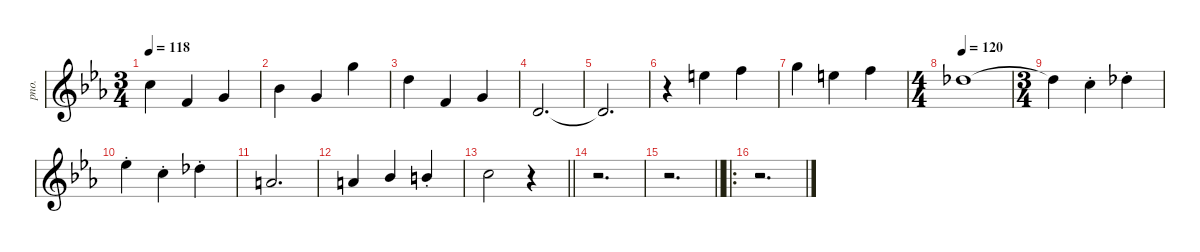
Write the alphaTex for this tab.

\defaultSystemsLayout 4
\hideDynamics
\bracketExtendMode nobrackets
\otherSystemsTrackNameOrientation horizontal
\track ("Piano" "pno.") {defaultSystemsLayout 8 instrument acousticgrandpiano}
\staff {score}
\tuning (E4 B3 G3 D3 A2 E2)
\ts (3 4)
\tempo 118
\clef g2
\ks eb
17.3{acc forcenatural}.4{dy mp beam Down} 15.4{acc forcenatural}.4{beam Up} 17.4{acc forcenatural}.4{beam Up} |
15.3{acc b}.4{beam Down} 17.4{acc forcenatural}.4{beam Up} 15.1{acc forcenatural}.4{beam Down} |
15.2{acc forcenatural}.4{beam Down} 15.4{acc forcenatural}.4{beam Up} 17.4{acc forcenatural}.4{beam Up} |
17.5{acc forcenatural}.2{d beam Up} |
17.5{t acc forcenatural}.2{d beam Up} |
r.4{beam Down} 12.1{acc forcenatural}.4{beam Down} 13.1{acc forcenatural}.4{beam Down} |
15.1{acc forcenatural}.4{beam Down} 12.1{acc forcenatural}.4{beam Down} 13.1{acc forcenatural}.4{beam Down} |
\ts (4 4)
\beaming (8 2 2 2 2)
\tempo 120
14.2{acc b}.1{dy f beam Down} |
\ts (3 4)
\beaming (8 2 2 2)
14.2{t acc b}.4{beam Down} 13.2{st acc forcenatural}.4{dy mp beam Down} 14.2{st acc b}.4{beam Down} |
16.2{st acc b}.4{beam Down} 13.2{st acc forcenatural}.4{beam Down} 14.2{st acc b}.4{beam Down} |
14.3{acc forcenatural}.2{d beam Up} |
14.3{acc forcenatural}.4{beam Up} 15.3{acc b}.4{beam Up} 16.3{st acc forcenatural}.4{beam Up} |
\barLineRight lightlight
17.3{acc forcenatural}.2{beam Down} r.4{beam Down} |
r.2{d beam Down} |
\barLineRight lightlight
r.2{d beam Down} |
\ro
r.2{d beam Down}
